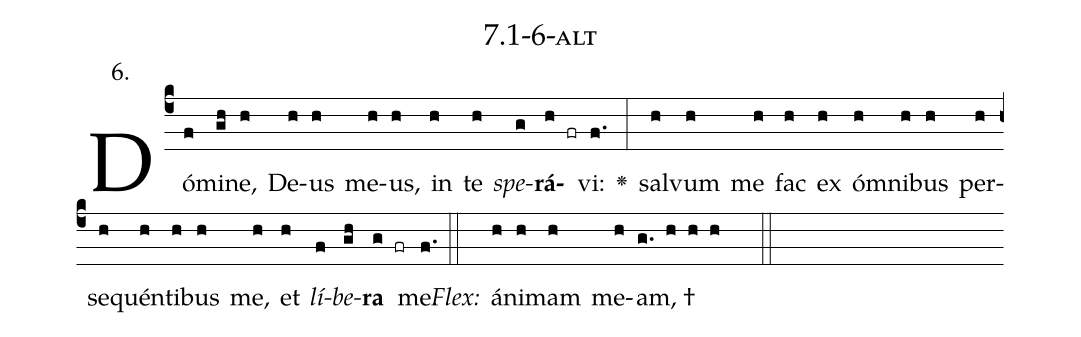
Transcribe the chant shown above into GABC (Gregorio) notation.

name: 7.1-6-alt;
annotation: 6.;
%%
(c4)Dó(f)mi(gh)ne,(h) De(h)us(h) me(h)us,(h) in(h) te(h) <i>spe</i>(g)<b>rá</b>(h fr)vi:(f.) <v>\greheightstar</v>(:) sal(h)vum(h) me(h) fac(h) ex(h) óm(h)ni(h)bus(h) per(h)se(h)quén(h)ti(h)bus(h) me,(h) et(h) <i>lí</i>(f)<i>be</i>(gh)<b>ra</b>(g fr) me.(f.) (::)
<i>Flex:</i>()  á(h)ni(h)mam(h) me(h)am, †(g. h h h  ::)

%E(h) u(h) o(f) u(gh) a(g) e.(f.) (::)
